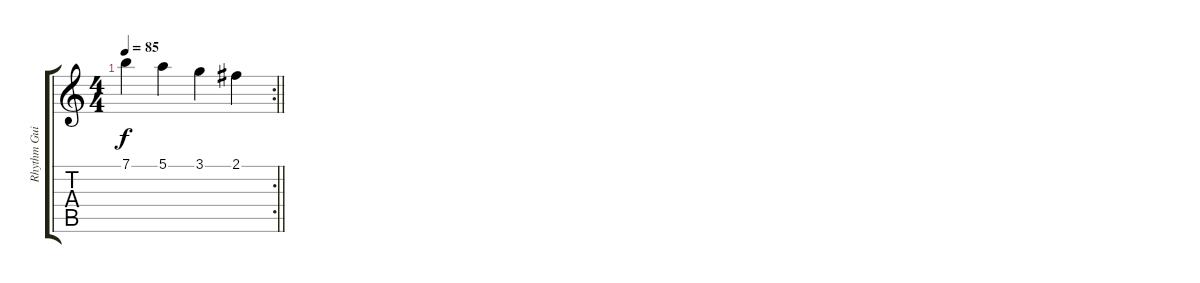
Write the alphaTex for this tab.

\track ("Rhythm Guitar" "Rhythm Gui") {instrument acousticguitarsteel}
\staff {score tabs}
\tuning (E4 B3 G3 D3 A2 E2) {hide}
\rc 2
\ts (4 4)
\tempo 85
\clef g2
\barLineRight lightlight
\ks c
7.1.4{dy f} 5.1.4 3.1.4 2.1.4
